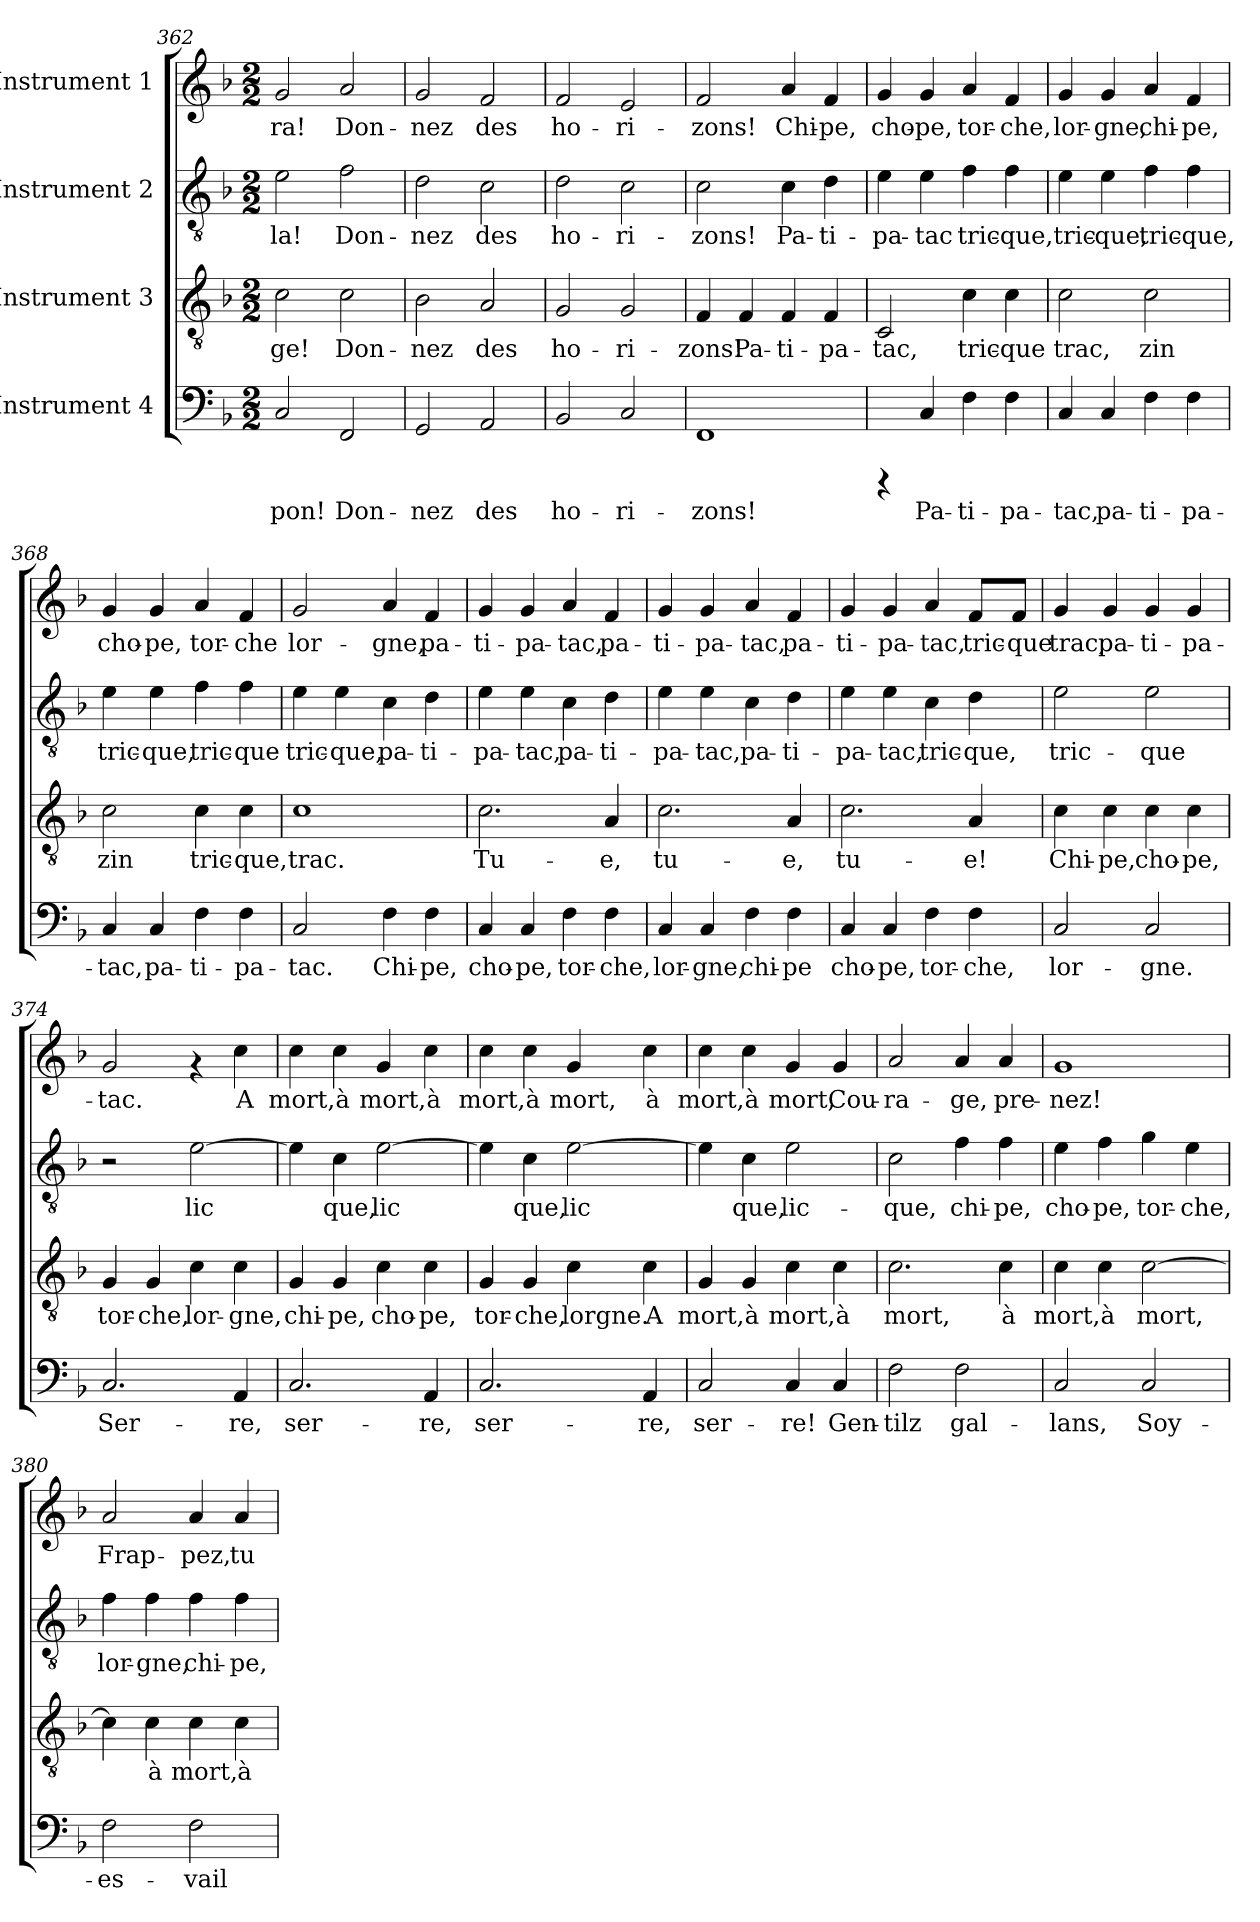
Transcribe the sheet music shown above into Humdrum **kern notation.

**kern	**text	**kern	**text	**kern	**text	**kern	**text
*part4	*part4	*part3	*part3	*part2	*part2	*part1	*part1
*staff4	*staff4	*staff3	*staff3	*staff2	*staff2	*staff1	*staff1
*I"Instrument 4	*	*I"Instrument 3	*	*I"Instrument 2	*	*I"Instrument 1	*
!!LO:PB:g=z
*clefF4	*	*clefGv2	*	*clefGv2	*	*clefG2	*
*k[b-]	*	*k[b-]	*	*k[b-]	*	*k[b-]	*
*F:	*	*F:	*	*F:	*	*F:	*
*M2/2	*	*M2/2	*	*M2/2	*	*M2/2	*
=362	=362	=362	=362	=362	=362	=362	=362
!	!LO:LY:b:cj	!	!LO:LY:b:cj	!	!LO:LY:b:cj	!	!LO:LY:b:cj
2C/	pon!	2c\	-ge!	2e\	la!	2g/	-ra!
!	!LO:LY:b:cj	!	!LO:LY:b:cj	!	!LO:LY:b:cj	!	!LO:LY:b:cj
2FF/	Don-	2c\	Don-	2f\	Don-	2a/	Don-
=363	=363	=363	=363	=363	=363	=363	=363
!	!LO:LY:b:cj	!	!LO:LY:b:cj	!	!LO:LY:b:cj	!	!LO:LY:b:cj
2GG/	-nez	2B-\	-nez	2d\	-nez	2g/	-nez
!	!LO:LY:b:cj	!	!LO:LY:b:cj	!	!LO:LY:b:cj	!	!LO:LY:b:cj
2AA/	des	2A/	des	2c\	des	2f/	des
=364	=364	=364	=364	=364	=364	=364	=364
!	!LO:LY:b:cj	!	!LO:LY:b:cj	!	!LO:LY:b:cj	!	!LO:LY:b:cj
2BB-/	ho-	2G/	ho-	2d\	ho-	2f/	ho-
!	!LO:LY:b:cj	!	!LO:LY:b:cj	!	!LO:LY:b:cj	!	!LO:LY:b:cj
2C/	-ri-	2G/	-ri-	2c\	-ri-	2e/	-ri-
=365	=365	=365	=365	=365	=365	=365	=365
!	!LO:LY:b:cj	!	!LO:LY:b:cj	!	!LO:LY:b:cj	!	!LO:LY:b:cj
1FF	-zons!	4F/	-zons!	2c\	-zons!	2f/	-zons!
!	!	!	!LO:LY:b:cj	!	!	!	!
.	.	4F/	Pa-	.	.	.	.
!	!	!	!LO:LY:b:cj	!	!LO:LY:b:cj	!	!LO:LY:b:cj
.	.	4F/	-ti-	4c\	Pa-	4a/	Chi-
!	!	!	!LO:LY:b:cj	!	!LO:LY:b:cj	!	!LO:LY:b:cj
.	.	4F/	-pa-	4d\	-ti-	4f/	-pe,
=366	=366	=366	=366	=366	=366	=366	=366
!	!	!	!LO:LY:b:cj	!	!LO:LY:b:cj	!	!LO:LY:b:cj
4rCCC	.	2C/	-tac,	4e\	-pa-	4g/	cho-
!	!LO:LY:b:cj	!	!	!	!LO:LY:b:cj	!	!LO:LY:b:cj
4C/	Pa-	.	.	4e\	-tac	4g/	-pe,
!	!LO:LY:b:cj	!	!LO:LY:b:cj	!	!LO:LY:b:cj	!	!LO:LY:b:cj
4F\	-ti-	4c\	tric-	4f\	tric-	4a/	tor-
!	!LO:LY:b:cj	!	!LO:LY:b:cj	!	!LO:LY:b:cj	!	!LO:LY:b:cj
4F\	-pa-	4c\	-que	4f\	-que,	4f/	-che,
=367	=367	=367	=367	=367	=367	=367	=367
!	!LO:LY:b:cj	!	!LO:LY:b:cj	!	!LO:LY:b:cj	!	!LO:LY:b:cj
4C/	-tac,	2c\	trac,	4e\	tric-	4g/	lor-
!	!LO:LY:b:cj	!	!	!	!LO:LY:b:cj	!	!LO:LY:b:cj
4C/	pa-	.	.	4e\	-que,	4g/	-gne,
!	!LO:LY:b:cj	!	!LO:LY:b:cj	!	!LO:LY:b:cj	!	!LO:LY:b:cj
4F\	-ti-	2c\	zin	4f\	tric-	4a/	chi-
!	!LO:LY:b:cj	!	!	!	!LO:LY:b:cj	!	!LO:LY:b:cj
4F\	-pa-	.	.	4f\	-que,	4f/	-pe,
=368	=368	=368	=368	=368	=368	=368	=368
!	!LO:LY:b:cj	!	!LO:LY:b:cj	!	!LO:LY:b:cj	!	!LO:LY:b:cj
4C/	-tac,	2c\	zin	4e\	tric-	4g/	cho-
!	!LO:LY:b:cj	!	!	!	!LO:LY:b:cj	!	!LO:LY:b:cj
4C/	pa-	.	.	4e\	-que,	4g/	-pe,
!	!LO:LY:b:cj	!	!LO:LY:b:cj	!	!LO:LY:b:cj	!	!LO:LY:b:cj
4F\	-ti-	4c\	tric-	4f\	tric-	4a/	tor-
!	!LO:LY:b:cj	!	!LO:LY:b:cj	!	!LO:LY:b:cj	!	!LO:LY:b:cj
4F\	-pa-	4c\	-que,	4f\	-que	4f/	-che
!!LO:LB:g=z
=369	=369	=369	=369	=369	=369	=369	=369
!	!LO:LY:b:cj	!	!LO:LY:b:cj	!	!LO:LY:b:cj	!	!LO:LY:b:cj
2C/	-tac.	1c	trac.	4e\	tric-	2g/	lor-
!	!	!	!	!	!LO:LY:b:cj	!	!
.	.	.	.	4e\	-que,	.	.
!	!LO:LY:b:cj	!	!	!	!LO:LY:b:cj	!	!LO:LY:b:cj
4F\	Chi-	.	.	4c\	pa-	4a/	-gne,
!	!LO:LY:b:cj	!	!	!	!LO:LY:b:cj	!	!LO:LY:b:cj
4F\	-pe,	.	.	4d\	-ti-	4f/	pa-
=370	=370	=370	=370	=370	=370	=370	=370
!	!LO:LY:b:cj	!	!LO:LY:b:cj	!	!LO:LY:b:cj	!	!LO:LY:b:cj
4C/	cho-	2.c\	Tu-	4e\	-pa-	4g/	-ti-
!	!LO:LY:b:cj	!	!	!	!LO:LY:b:cj	!	!LO:LY:b:cj
4C/	-pe,	.	.	4e\	-tac,	4g/	-pa-
!	!LO:LY:b:cj	!	!	!	!LO:LY:b:cj	!	!LO:LY:b:cj
4F\	tor-	.	.	4c\	pa-	4a/	-tac,
!	!LO:LY:b:cj	!	!LO:LY:b:cj	!	!LO:LY:b:cj	!	!LO:LY:b:cj
4F\	-che,	4A/	-e,	4d\	-ti-	4f/	pa-
=371	=371	=371	=371	=371	=371	=371	=371
!	!LO:LY:b:cj	!	!LO:LY:b:cj	!	!LO:LY:b:cj	!	!LO:LY:b:cj
4C/	lor-	2.c\	tu-	4e\	-pa-	4g/	-ti-
!	!LO:LY:b:cj	!	!	!	!LO:LY:b:cj	!	!LO:LY:b:cj
4C/	-gne,	.	.	4e\	-tac,	4g/	-pa-
!	!LO:LY:b:cj	!	!	!	!LO:LY:b:cj	!	!LO:LY:b:cj
4F\	chi-	.	.	4c\	pa-	4a/	-tac,
!	!LO:LY:b:cj	!	!LO:LY:b:cj	!	!LO:LY:b:cj	!	!LO:LY:b:cj
4F\	-pe	4A/	-e,	4d\	-ti-	4f/	pa-
=372	=372	=372	=372	=372	=372	=372	=372
!	!LO:LY:b:cj	!	!LO:LY:b:cj	!	!LO:LY:b:cj	!	!LO:LY:b:cj
4C/	cho-	2.c\	tu-	4e\	-pa-	4g/	-ti-
!	!LO:LY:b:cj	!	!	!	!LO:LY:b:cj	!	!LO:LY:b:cj
4C/	-pe,	.	.	4e\	-tac,	4g/	-pa-
!	!LO:LY:b:cj	!	!	!	!LO:LY:b:cj	!	!LO:LY:b:cj
4F\	tor-	.	.	4c\	tric-	4a/	-tac,
!	!LO:LY:b:cj	!	!LO:LY:b:cj	!	!LO:LY:b:cj	!	!LO:LY:b:cj
4F\	-che,	4A/	-e!	4d\	-que,	8f/L	tric-
!	!	!	!	!	!	!	!LO:LY:b:cj
.	.	.	.	.	.	8f/J	-que
=373	=373	=373	=373	=373	=373	=373	=373
!	!LO:LY:b:cj	!	!LO:LY:b:cj	!	!LO:LY:b:cj	!	!LO:LY:b:cj
2C/	lor-	4c\	Chi-	2e\	tric-	4g/	trac,
!	!	!	!LO:LY:b:cj	!	!	!	!LO:LY:b:cj
.	.	4c\	-pe,	.	.	4g/	pa-
!	!LO:LY:b:cj	!	!LO:LY:b:cj	!	!LO:LY:b:cj	!	!LO:LY:b:cj
2C/	-gne.	4c\	cho-	2e\	-que	4g/	-ti-
!	!	!	!LO:LY:b:cj	!	!	!	!LO:LY:b:cj
.	.	4c\	-pe,	.	.	4g/	-pa-
!!LO:LB:g=z
=374	=374	=374	=374	=374	=374	=374	=374
!	!LO:LY:b:cj	!	!LO:LY:b:cj	!	!	!	!LO:LY:b:cj
2.C/	Ser-	4G/	tor-	2r	.	2g/	-tac.
!	!	!	!LO:LY:b:cj	!	!	!	!
.	.	4G/	-che,	.	.	.	.
!	!	!	!LO:LY:b:cj	!	!LO:LY:b:cj	!	!
.	.	4c\	lor-	[>2e\	lic-	4rf	.
!	!LO:LY:b:cj	!	!LO:LY:b:cj	!	!	!	!LO:LY:b:cj
4AA/	-re,	4c\	-gne,	.	.	4cc\	A
=375	=375	=375	=375	=375	=375	=375	=375
!	!LO:LY:b:cj	!	!LO:LY:b:cj	!	!LO:LY:b:cj	!	!LO:LY:b:cj
2.C/	ser-	4G/	chi-	4e\]	--	4cc\	mort,
!	!	!	!LO:LY:b:cj	!	!LO:LY:b:cj	!	!LO:LY:b:cj
.	.	4G/	-pe,	4c\	-que,	4cc\	à
!	!	!	!LO:LY:b:cj	!	!LO:LY:b:cj	!	!LO:LY:b:cj
.	.	4c\	cho-	[>2e\	lic-	4g/	mort,
!	!LO:LY:b:cj	!	!LO:LY:b:cj	!	!	!	!LO:LY:b:cj
4AA/	-re,	4c\	-pe,	.	.	4cc\	à
=376	=376	=376	=376	=376	=376	=376	=376
!	!LO:LY:b:cj	!	!LO:LY:b:cj	!	!LO:LY:b:cj	!	!LO:LY:b:cj
2.C/	ser-	4G/	tor-	4e\]	--	4cc\	mort,
!	!	!	!LO:LY:b:cj	!	!LO:LY:b:cj	!	!LO:LY:b:cj
.	.	4G/	-che,	4c\	-que,	4cc\	à
!	!	!	!LO:LY:b:cj	!	!LO:LY:b:cj	!	!LO:LY:b:cj
.	.	4c\	lorgne.	[>2e\	lic-	4g/	mort,
!	!LO:LY:b:cj	!	!LO:LY:b:cj	!	!	!	!LO:LY:b:cj
4AA/	-re,	4c\	A	.	.	4cc\	à
=377	=377	=377	=377	=377	=377	=377	=377
!	!LO:LY:b:cj	!	!LO:LY:b:cj	!	!LO:LY:b:cj	!	!LO:LY:b:cj
2C/	ser-	4G/	mort,	4e\]	--	4cc\	mort,
!	!	!	!LO:LY:b:cj	!	!LO:LY:b:cj	!	!LO:LY:b:cj
.	.	4G/	à	4c\	-que,	4cc\	à
!	!LO:LY:b:cj	!	!LO:LY:b:cj	!	!LO:LY:b:cj	!	!LO:LY:b:cj
4C/	-re!	4c\	mort,	2e\	lic-	4g/	mort,
!	!LO:LY:b:cj	!	!LO:LY:b:cj	!	!	!	!LO:LY:b:cj
4C/	Gen-	4c\	à	.	.	4g/	Cou-
=378	=378	=378	=378	=378	=378	=378	=378
!	!LO:LY:b:cj	!	!LO:LY:b:cj	!	!LO:LY:b:cj	!	!LO:LY:b:cj
2F\	-tilz	2.c\	mort,	2c\	-que,	2a/	-ra-
!	!LO:LY:b:cj	!	!	!	!LO:LY:b:cj	!	!LO:LY:b:cj
2F\	gal-	.	.	4f\	chi-	4a/	-ge,
!	!	!	!LO:LY:b:cj	!	!LO:LY:b:cj	!	!LO:LY:b:cj
.	.	4c\	à	4f\	-pe,	4a/	pre-
!!LO:PB:g=z
=379	=379	=379	=379	=379	=379	=379	=379
!	!LO:LY:b:cj	!	!LO:LY:b:cj	!	!LO:LY:b:cj	!	!LO:LY:b:cj
2C/	-lans,	4c\	mort,	4e\	cho-	1g	-nez!
!	!	!	!LO:LY:b:cj	!	!LO:LY:b:cj	!	!
.	.	4c\	à	4f\	-pe,	.	.
!	!LO:LY:b:cj	!	!LO:LY:b:cj	!	!LO:LY:b:cj	!	!
2C/	Soy-	[>2c\	mort,-	4g\	tor-	.	.
!	!	!	!	!	!LO:LY:b:cj	!	!
.	.	.	.	4e\	-che,	.	.
=380	=380	=380	=380	=380	=380	=380	=380
!	!LO:LY:b:cj	!	!LO:LY:b:cj	!	!LO:LY:b:cj	!	!LO:LY:b:cj
2F\	-es-	4c\]	--	4f\	lor-	2a/	Frap-
!	!	!	!LO:LY:b:cj	!	!LO:LY:b:cj	!	!
.	.	4c\	-à	4f\	-gne,	.	.
!	!LO:LY:b:cj	!	!LO:LY:b:cj	!	!LO:LY:b:cj	!	!LO:LY:b:cj
2F\	-vail-	4c\	mort,	4f\	chi-	4a/	-pez,
!	!	!	!LO:LY:b:cj	!	!LO:LY:b:cj	!	!LO:LY:b:cj
.	.	4c\	à	4f\	-pe,	4a/	tu-
=	=	=	=	=	=	=	=
*-	*-	*-	*-	*-	*-	*-	*-
